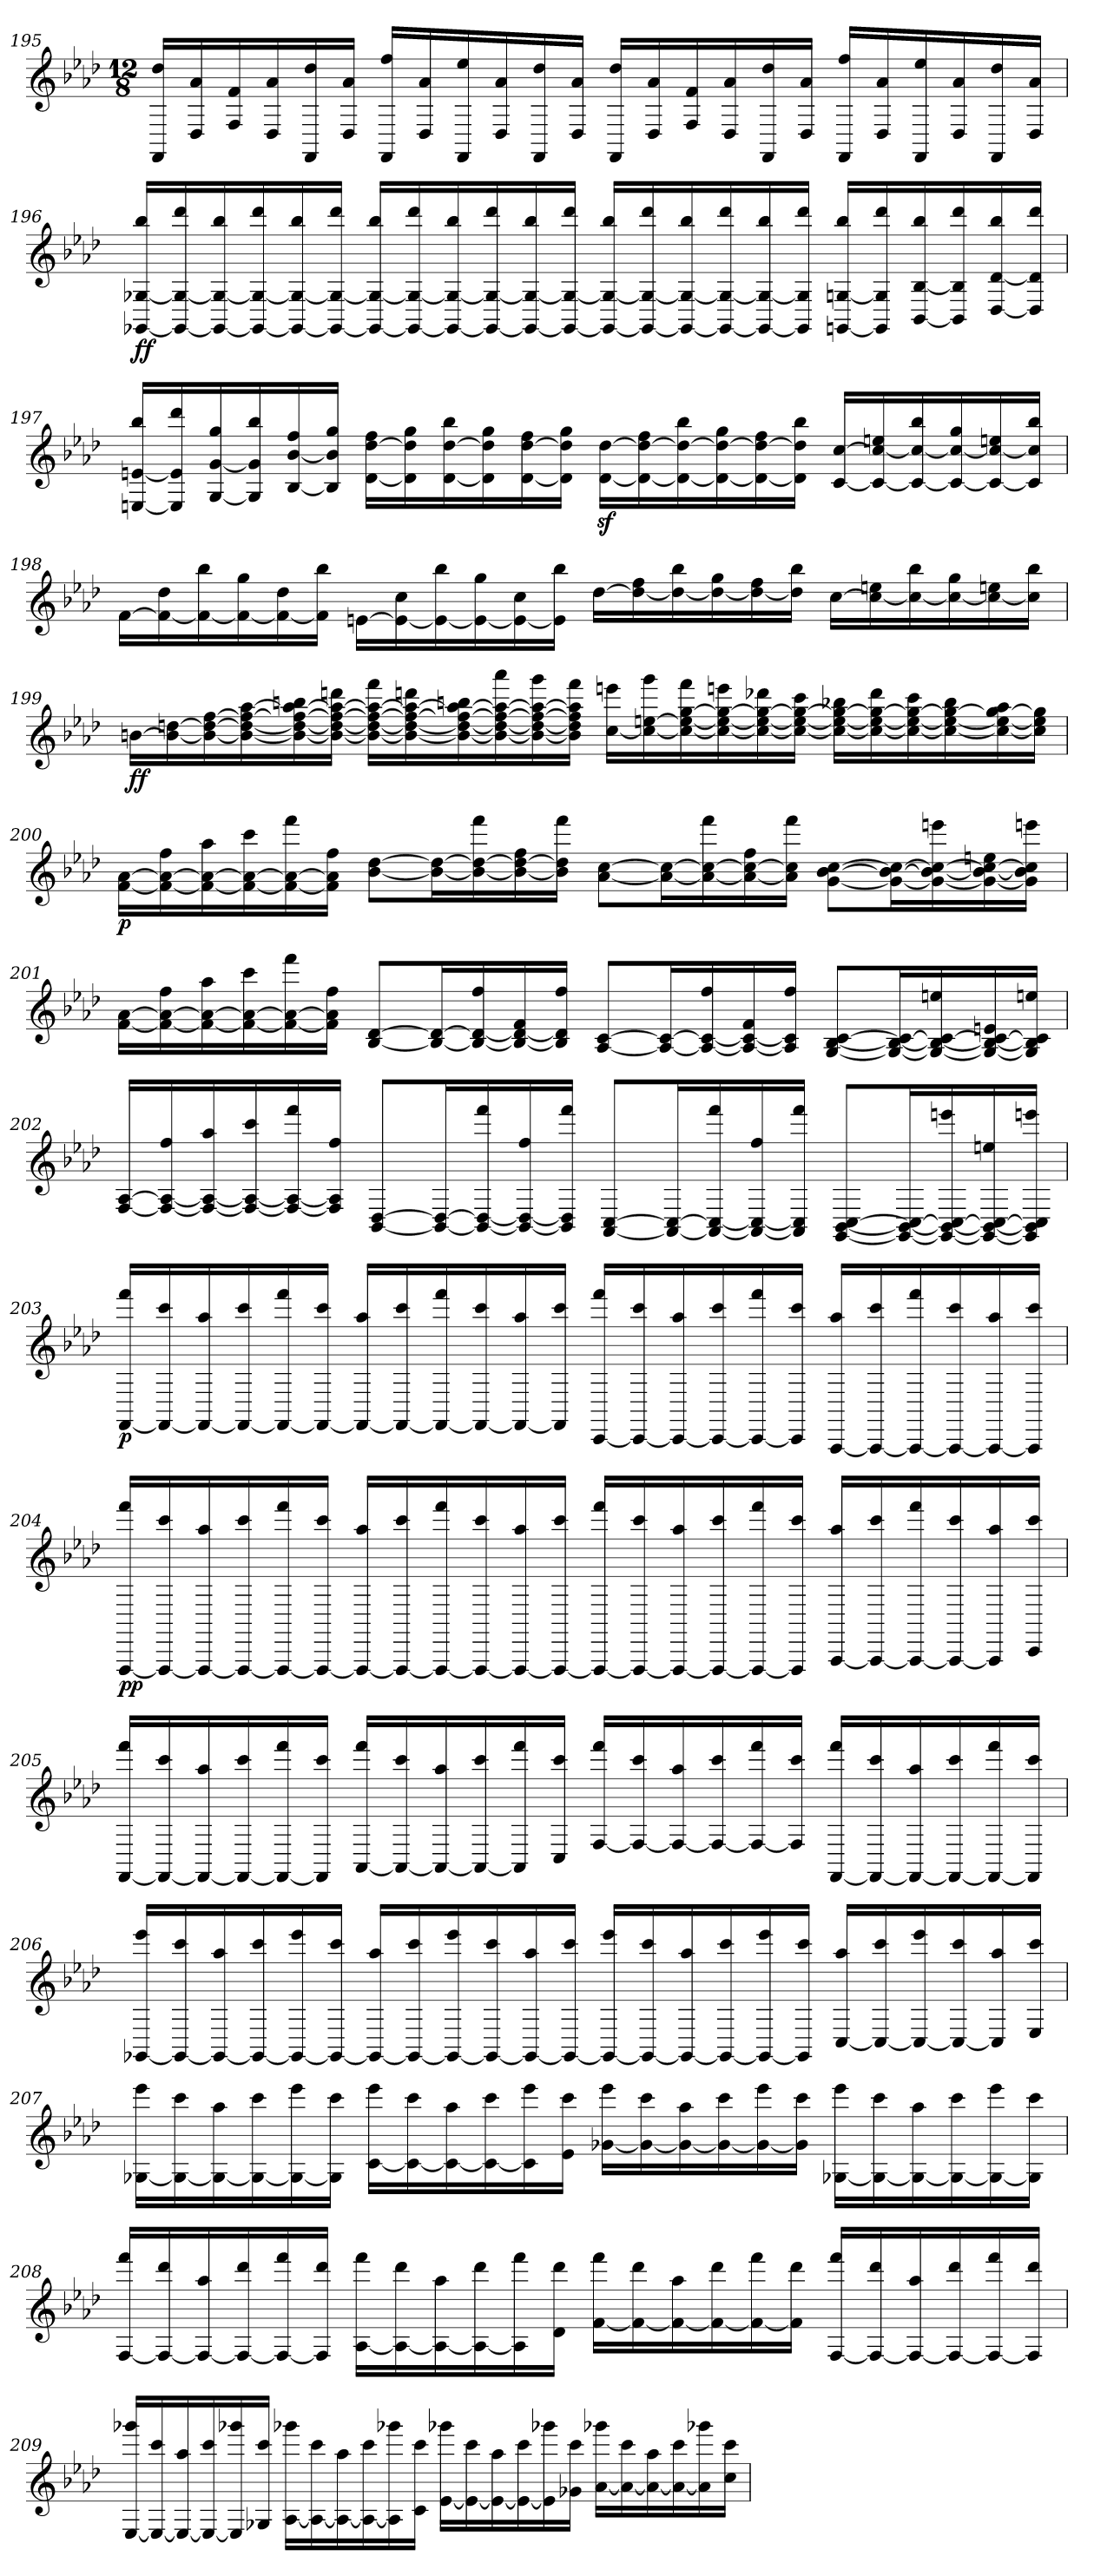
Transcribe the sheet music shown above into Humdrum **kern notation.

**kern	**dynam
*part1	*part1
*staff1	*staff1
*clefG2	*
*k[b-e-a-d-]	*
*A-:	*
*M12/8	*
=195	=195
16FF 16dd-LL	.
16D- 16a-	.
16F 16f	.
16D- 16a-	.
16FF 16dd-	.
16D- 16a-JJ	.
16FF 16ffLL	.
16D- 16a-	.
16FF 16ee-	.
16D- 16a-	.
16FF 16dd-	.
16D- 16a-JJ	.
16FF 16dd-LL	.
16D- 16a-	.
16F 16f	.
16D- 16a-	.
16FF 16dd-	.
16D- 16a-JJ	.
16FF 16ffLL	.
16D- 16a-	.
16FF 16ee-	.
16D- 16a-	.
16FF 16dd-	.
16D- 16a-JJ	.
=196	=196
[16GG-X [16G-X 16bb-LL	ff
16GG-_ 16G-_ 16ddd-	.
16GG-_ 16G-_ 16bb-	.
16GG-_ 16G-_ 16ddd-	.
16GG-_ 16G-_ 16bb-	.
16GG-_ 16G-_ 16ddd-JJ	.
16GG-_ 16G-_ 16bb-LL	.
16GG-_ 16G-_ 16ddd-	.
16GG-_ 16G-_ 16bb-	.
16GG-_ 16G-_ 16ddd-	.
16GG-_ 16G-_ 16bb-	.
16GG-_ 16G-_ 16ddd-JJ	.
16GG-_ 16G-_ 16bb-LL	.
16GG-_ 16G-_ 16ddd-	.
16GG-_ 16G-_ 16bb-	.
16GG-_ 16G-_ 16ddd-	.
16GG-_ 16G-_ 16bb-	.
16GG-] 16G-] 16ddd-JJ	.
[16GGn [16Gn 16bb-LL	.
16GG] 16G] 16ddd-	.
[16BB- [16B- 16bb-	.
16BB-] 16B-] 16ddd-	.
[16D- [16d- 16bb-	.
16D-] 16d-] 16ddd-JJ	.
=197	=197
[16En [16en 16bb-LL	.
16E] 16e] 16ddd-	.
[16G [16g 16gg	.
16G] 16g] 16bb-	.
[16B- [16b- 16ff	.
16B-] 16b-] 16ggJJ	.
[16d- [16dd- 16ffLL	.
16d-] 16dd-] 16gg	.
[16d- [16dd- 16bb-	.
16d-] 16dd-] 16gg	.
[16d- [16dd- 16ff	.
16d-] 16dd-] 16ggJJ	.
[16d-z [16dd-zLL	.
16d-_ 16dd-_ 16ff	.
16d-_ 16dd-_ 16bb-	.
16d-_ 16dd-_ 16gg	.
16d-_ 16dd-_ 16ff	.
16d-] 16dd-] 16bb-JJ	.
[16c [16ccLL	.
16c_ 16cc_ 16een	.
16c_ 16cc_ 16bb-	.
16c_ 16cc_ 16gg	.
16c_ 16cc_ 16een	.
16c] 16cc] 16bb-JJ	.
=198	=198
[16fLL	.
16f_ 16dd-	.
16f_ 16bb-	.
16f_ 16gg	.
16f_ 16dd-	.
16f] 16bb-JJ	.
[16enLL	.
16e_ 16cc	.
16e_ 16bb-	.
16e_ 16gg	.
16e_ 16cc	.
16e] 16bb-JJ	.
[16dd-LL	.
16dd-_ 16ff	.
16dd-_ 16bb-	.
16dd-_ 16gg	.
16dd-_ 16ff	.
16dd-] 16bb-JJ	.
[16ccLL	.
16cc_ 16een	.
16cc_ 16bb-	.
16cc_ 16gg	.
16cc_ 16een	.
16cc] 16bb-JJ	.
=199	=199
[16bnLL	ff
16b_ [16ddn	.
16b_ 16dd_ [16ff	.
16b_ 16dd_ 16ff_ [16aa-	.
16b_ 16dd_ 16ff_ 16aa-_ 16bbn	.
16b_ 16dd_ 16ff_ 16aa-_ 16dddnJJ	.
16b_ 16dd_ 16ff_ 16aa-_ 16fffLL	.
16b_ 16dd_ 16ff_ 16aa-_ 16dddn	.
16b_ 16dd_ 16ff_ 16aa-_ 16bbn	.
16b_ 16dd_ 16ff_ 16aa-_ 16aaa-	.
16b_ 16dd_ 16ff_ 16aa-_ 16ggg	.
16b] 16dd] 16ff] 16aa-] 16fffJJ	.
[16cc 16eeenLL	.
16cc_ [16een 16ggg	.
16cc_ 16ee_ [16gg 16fff	.
16cc_ 16ee_ 16gg_ 16eeen	.
16cc_ 16ee_ 16gg_ 16ddd-X	.
16cc_ 16ee_ 16gg_ 16cccJJ	.
16cc_ 16ee_ 16gg_ 16bb-XLL	.
16cc_ 16ee_ 16gg_ 16ddd-	.
16cc_ 16ee_ 16gg_ 16ccc	.
16cc_ 16ee_ 16gg_ 16bb-	.
16cc_ 16ee_ 16gg_ 16aa-	.
16cc] 16ee] 16gg]JJ	.
=200	=200
[16f [16a-LL	p
16f_ 16a-_ 16ff	.
16f_ 16a-_ 16aa-	.
16f_ 16a-_ 16ccc	.
16f_ 16a-_ 16fff	.
16f] 16a-] 16ffJJ	.
[8b- [8dd-L	.
16b-_ 16dd-_L	.
16b-_ 16dd-_ 16fff	.
16b-_ 16dd-_ 16ff	.
16b-] 16dd-] 16fffJJ	.
[8a- [8ccL	.
16a-_ 16cc_L	.
16a-_ 16cc_ 16fff	.
16a-_ 16cc_ 16ff	.
16a-] 16cc] 16fffJJ	.
[8g [8b- [8ccL	.
16g_ 16b-_ 16cc_L	.
16g_ 16b-_ 16cc_ 16eeen	.
16g_ 16b-_ 16cc_ 16een	.
16g] 16b-] 16cc] 16eeenJJ	.
=201	=201
[16f [16a-LL	.
16f_ 16a-_ 16ff	.
16f_ 16a-_ 16aa-	.
16f_ 16a-_ 16ccc	.
16f_ 16a-_ 16fff	.
16f] 16a-] 16ffJJ	.
[8B- [8d-L	.
16B-_ 16d-_L	.
16B-_ 16d-_ 16ff	.
16B-_ 16d-_ 16f	.
16B-] 16d-] 16ffJJ	.
[8A- [8cL	.
16A-_ 16c_L	.
16A-_ 16c_ 16ff	.
16A-_ 16c_ 16f	.
16A-] 16c] 16ffJJ	.
[8G [8B- [8cL	.
16G_ 16B-_ 16c_L	.
16G_ 16B-_ 16c_ 16een	.
16G_ 16B-_ 16c_ 16en	.
16G] 16B-] 16c] 16eenJJ	.
=202	=202
[16F [16A-LL	.
16F_ 16A-_ 16ff	.
16F_ 16A-_ 16aa-	.
16F_ 16A-_ 16ccc	.
16F_ 16A-_ 16fff	.
16F] 16A-] 16ffJJ	.
[8BB- [8D-L	.
16BB-_ 16D-_L	.
16BB-_ 16D-_ 16fff	.
16BB-_ 16D-_ 16ff	.
16BB-] 16D-] 16fffJJ	.
[8AA- [8CL	.
16AA-_ 16C_L	.
16AA-_ 16C_ 16fff	.
16AA-_ 16C_ 16ff	.
16AA-] 16C] 16fffJJ	.
[8GG [8BB- [8CL	.
16GG_ 16BB-_ 16C_L	.
16GG_ 16BB-_ 16C_ 16eeen	.
16GG_ 16BB-_ 16C_ 16een	.
16GG] 16BB-] 16C] 16eeenJJ	.
=203	=203
[16FF 16fffLL	p
16FF_ 16ccc	.
16FF_ 16aa-	.
16FF_ 16ccc	.
16FF_ 16fff	.
16FF_ 16cccJJ	.
16FF_ 16aa-LL	.
16FF_ 16ccc	.
16FF_ 16fff	.
16FF_ 16ccc	.
16FF_ 16aa-	.
16FF] 16cccJJ	.
[16CC 16fffLL	.
16CC_ 16ccc	.
16CC_ 16aa-	.
16CC_ 16ccc	.
16CC_ 16fff	.
16CC] 16cccJJ	.
[16AAA- 16aa-LL	.
16AAA-_ 16ccc	.
16AAA-_ 16fff	.
16AAA-_ 16ccc	.
16AAA-_ 16aa-	.
16AAA-] 16cccJJ	.
=204	=204
[16FFF 16fffLL	pp
16FFF_ 16ccc	.
16FFF_ 16aa-	.
16FFF_ 16ccc	.
16FFF_ 16fff	.
16FFF_ 16cccJJ	.
16FFF_ 16aa-LL	.
16FFF_ 16ccc	.
16FFF_ 16fff	.
16FFF_ 16ccc	.
16FFF_ 16aa-	.
16FFF_ 16cccJJ	.
16FFF_ 16fffLL	.
16FFF_ 16ccc	.
16FFF_ 16aa-	.
16FFF_ 16ccc	.
16FFF_ 16fff	.
16FFF] 16cccJJ	.
[16AAA- 16aa-LL	.
16AAA-_ 16ccc	.
16AAA-_ 16fff	.
16AAA-_ 16ccc	.
16AAA-] 16aa-	.
16CC 16cccJJ	.
=205	=205
[16FF 16fffLL	.
16FF_ 16ccc	.
16FF_ 16aa-	.
16FF_ 16ccc	.
16FF_ 16fff	.
16FF] 16cccJJ	.
[16AA- 16fffLL	.
16AA-_ 16ccc	.
16AA-_ 16aa-	.
16AA-_ 16ccc	.
16AA-] 16fff	.
16C 16cccJJ	.
[16F 16fffLL	.
16F_ 16ccc	.
16F_ 16aa-	.
16F_ 16ccc	.
16F_ 16fff	.
16F] 16cccJJ	.
[16FF 16fffLL	.
16FF_ 16ccc	.
16FF_ 16aa-	.
16FF_ 16ccc	.
16FF_ 16fff	.
16FF] 16cccJJ	.
=206	=206
[16GG-X 16eee-LL	.
16GG-_ 16ccc	.
16GG-_ 16aa-	.
16GG-_ 16ccc	.
16GG-_ 16eee-	.
16GG-_ 16cccJJ	.
16GG-_ 16aa-LL	.
16GG-_ 16ccc	.
16GG-_ 16eee-	.
16GG-_ 16ccc	.
16GG-_ 16aa-	.
16GG-_ 16cccJJ	.
16GG-_ 16eee-LL	.
16GG-_ 16ccc	.
16GG-_ 16aa-	.
16GG-_ 16ccc	.
16GG-_ 16eee-	.
16GG-] 16cccJJ	.
[16C 16aa-LL	.
16C_ 16ccc	.
16C_ 16eee-	.
16C_ 16ccc	.
16C] 16aa-	.
16E- 16cccJJ	.
=207	=207
[16G-X 16eee-LL	.
16G-_ 16ccc	.
16G-_ 16aa-	.
16G-_ 16ccc	.
16G-_ 16eee-	.
16G-] 16cccJJ	.
[16c 16eee-LL	.
16c_ 16ccc	.
16c_ 16aa-	.
16c_ 16ccc	.
16c] 16eee-	.
16e- 16cccJJ	.
[16g-X 16eee-LL	.
16g-_ 16ccc	.
16g-_ 16aa-	.
16g-_ 16ccc	.
16g-_ 16eee-	.
16g-] 16cccJJ	.
[16G-X 16eee-LL	.
16G-_ 16ccc	.
16G-_ 16aa-	.
16G-_ 16ccc	.
16G-_ 16eee-	.
16G-] 16cccJJ	.
=208	=208
[16F 16fffLL	.
16F_ 16ddd-	.
16F_ 16aa-	.
16F_ 16ddd-	.
16F_ 16fff	.
16F] 16ddd-JJ	.
[16A- 16fffLL	.
16A-_ 16ddd-	.
16A-_ 16aa-	.
16A-_ 16ddd-	.
16A-] 16fff	.
16d- 16ddd-JJ	.
[16f 16fffLL	.
16f_ 16ddd-	.
16f_ 16aa-	.
16f_ 16ddd-	.
16f_ 16fff	.
16f] 16ddd-JJ	.
[16F 16fffLL	.
16F_ 16ddd-	.
16F_ 16aa-	.
16F_ 16ddd-	.
16F_ 16fff	.
16F] 16ddd-JJ	.
=209	=209
[16E- 16ggg-XLL	.
16E-_ 16ccc	.
16E-_ 16aa-	.
16E-_ 16ccc	.
16E-] 16ggg-X	.
16G-X 16cccJJ	.
[16A- 16ggg-XLL	.
16A-_ 16ccc	.
16A-_ 16aa-	.
16A-_ 16ccc	.
16A-] 16ggg-X	.
16c 16cccJJ	.
[16e- 16ggg-XLL	.
16e-_ 16ccc	.
16e-_ 16aa-	.
16e-_ 16ccc	.
16e-] 16ggg-X	.
16g-X 16cccJJ	.
[16a- 16ggg-XLL	.
16a-_ 16ccc	.
16a-_ 16aa-	.
16a-_ 16ccc	.
16a-] 16ggg-X	.
16cc 16cccJJ	.
=	=
*-	*-
